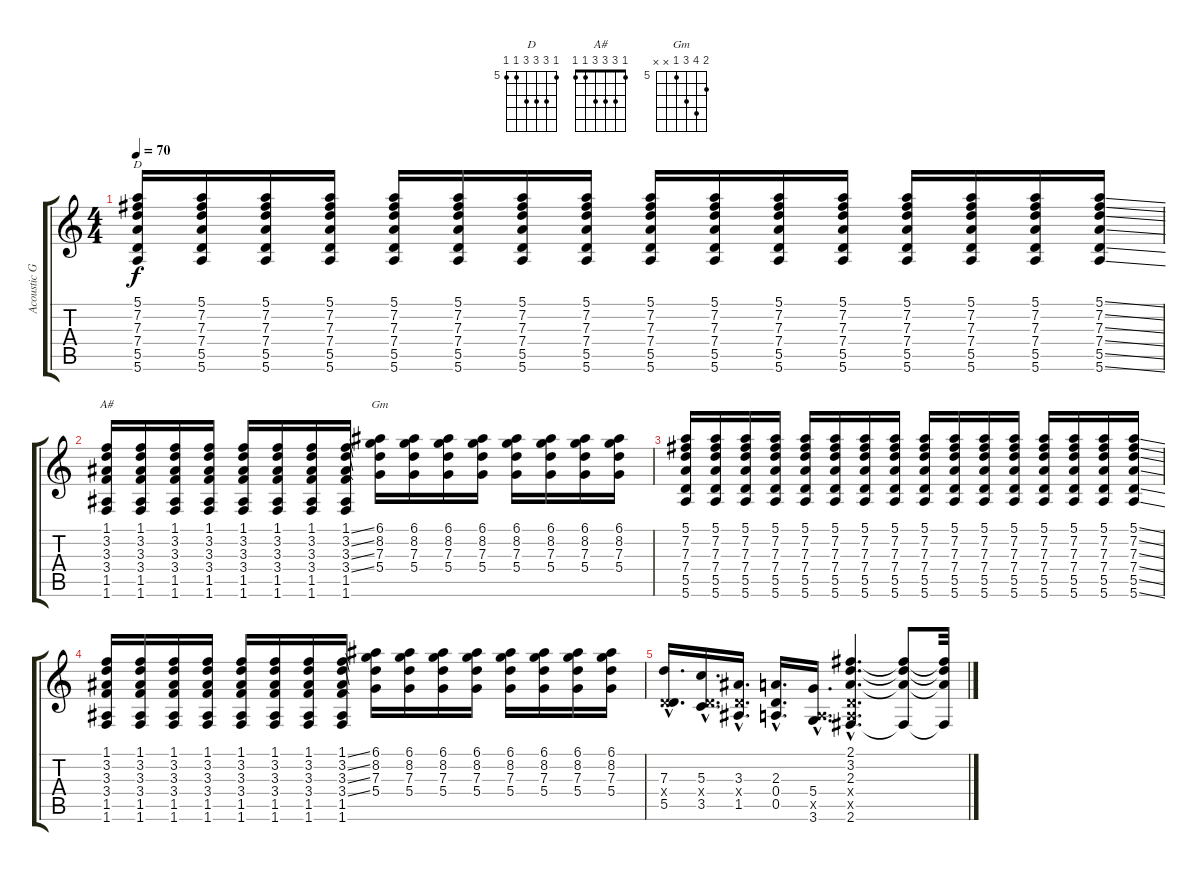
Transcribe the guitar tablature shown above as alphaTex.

\track ("Acoustic Guitar" "Acoustic G") {instrument acousticguitarsteel}
\staff {score tabs}
\tuning (E4 B3 G3 D3 A2 E2) {hide}
\chord ("D" 5 7 7 7 5 5) {firstfret 5}
\chord ("A#" 1 3 3 3 1 1)
\chord ("Gm" 6 8 7 5 x x) {firstfret 5}
\ts (4 4)
\tempo 70
\clef g2
\ks c
(5.1 7.2 7.3 7.4 5.5 5.6).16{ch "D" dy f} (5.1 7.2 7.3 7.4 5.5 5.6).16 (5.1 7.2 7.3 7.4 5.5 5.6).16 (5.1 7.2 7.3 7.4 5.5 5.6).16 (5.1 7.2 7.3 7.4 5.5 5.6).16 (5.1 7.2 7.3 7.4 5.5 5.6).16 (5.1 7.2 7.3 7.4 5.5 5.6).16 (5.1 7.2 7.3 7.4 5.5 5.6).16 (5.1 7.2 7.3 7.4 5.5 5.6).16 (5.1 7.2 7.3 7.4 5.5 5.6).16 (5.1 7.2 7.3 7.4 5.5 5.6).16 (5.1 7.2 7.3 7.4 5.5 5.6).16 (5.1 7.2 7.3 7.4 5.5 5.6).16 (5.1 7.2 7.3 7.4 5.5 5.6).16 (5.1 7.2 7.3 7.4 5.5 5.6).16 (5.1{ss} 7.2{ss} 7.3{ss} 7.4{ss} 5.5{ss} 5.6{ss}).16 |
(1.1 3.2 3.3 3.4 1.5 1.6).16{ch "A#"} (1.1 3.2 3.3 3.4 1.5 1.6).16 (1.1 3.2 3.3 3.4 1.5 1.6).16 (1.1 3.2 3.3 3.4 1.5 1.6).16 (1.1 3.2 3.3 3.4 1.5 1.6).16 (1.1 3.2 3.3 3.4 1.5 1.6).16 (1.1 3.2 3.3 3.4 1.5 1.6).16 (1.1{ss} 3.2{ss} 3.3{ss} 3.4{ss} 1.5 1.6).16 (6.1 8.2 7.3 5.4).16{ch "Gm"} (6.1 8.2 7.3 5.4).16 (6.1 8.2 7.3 5.4).16 (6.1 8.2 7.3 5.4).16 (6.1 8.2 7.3 5.4).16 (6.1 8.2 7.3 5.4).16 (6.1 8.2 7.3 5.4).16 (6.1 8.2 7.3 5.4).16 |
(5.1 7.2 7.3 7.4 5.5 5.6).16 (5.1 7.2 7.3 7.4 5.5 5.6).16 (5.1 7.2 7.3 7.4 5.5 5.6).16 (5.1 7.2 7.3 7.4 5.5 5.6).16 (5.1 7.2 7.3 7.4 5.5 5.6).16 (5.1 7.2 7.3 7.4 5.5 5.6).16 (5.1 7.2 7.3 7.4 5.5 5.6).16 (5.1 7.2 7.3 7.4 5.5 5.6).16 (5.1 7.2 7.3 7.4 5.5 5.6).16 (5.1 7.2 7.3 7.4 5.5 5.6).16 (5.1 7.2 7.3 7.4 5.5 5.6).16 (5.1 7.2 7.3 7.4 5.5 5.6).16 (5.1 7.2 7.3 7.4 5.5 5.6).16 (5.1 7.2 7.3 7.4 5.5 5.6).16 (5.1 7.2 7.3 7.4 5.5 5.6).16 (5.1{ss} 7.2{ss} 7.3{ss} 7.4{ss} 5.5{ss} 5.6{ss}).16 |
(1.1 3.2 3.3 3.4 1.5 1.6).16 (1.1 3.2 3.3 3.4 1.5 1.6).16 (1.1 3.2 3.3 3.4 1.5 1.6).16 (1.1 3.2 3.3 3.4 1.5 1.6).16 (1.1 3.2 3.3 3.4 1.5 1.6).16 (1.1 3.2 3.3 3.4 1.5 1.6).16 (1.1 3.2 3.3 3.4 1.5 1.6).16 (1.1{ss} 3.2{ss} 3.3{ss} 3.4{ss} 1.5 1.6).16 (6.1 8.2 7.3 5.4).16 (6.1 8.2 7.3 5.4).16 (6.1 8.2 7.3 5.4).16 (6.1 8.2 7.3 5.4).16 (6.1 8.2 7.3 5.4).16 (6.1 8.2 7.3 5.4).16 (6.1 8.2 7.3 5.4).16 (6.1 8.2 7.3 5.4).16 |
(7.3{hac} 0.4{hac x} 5.5{hac}).16{d} (5.3{hac} 0.4{hac x} 3.5{hac}).16{d} (3.3{hac} 0.4{hac x} 1.5{hac}).16{d} (2.3{hac} 0.4{hac} 0.5{hac}).16{d} (5.4{hac} 0.5{hac x} 3.6{hac}).16{d} (2.1{hac} 3.2{hac} 2.3{hac} 0.4{hac x} 0.5{hac x} 2.6{hac}).4{d} (2.1{t} 3.2{t} 2.3{t} 2.6{t}).8 (2.1{t} 3.2{t} 2.3{t} 2.6{t}).32
